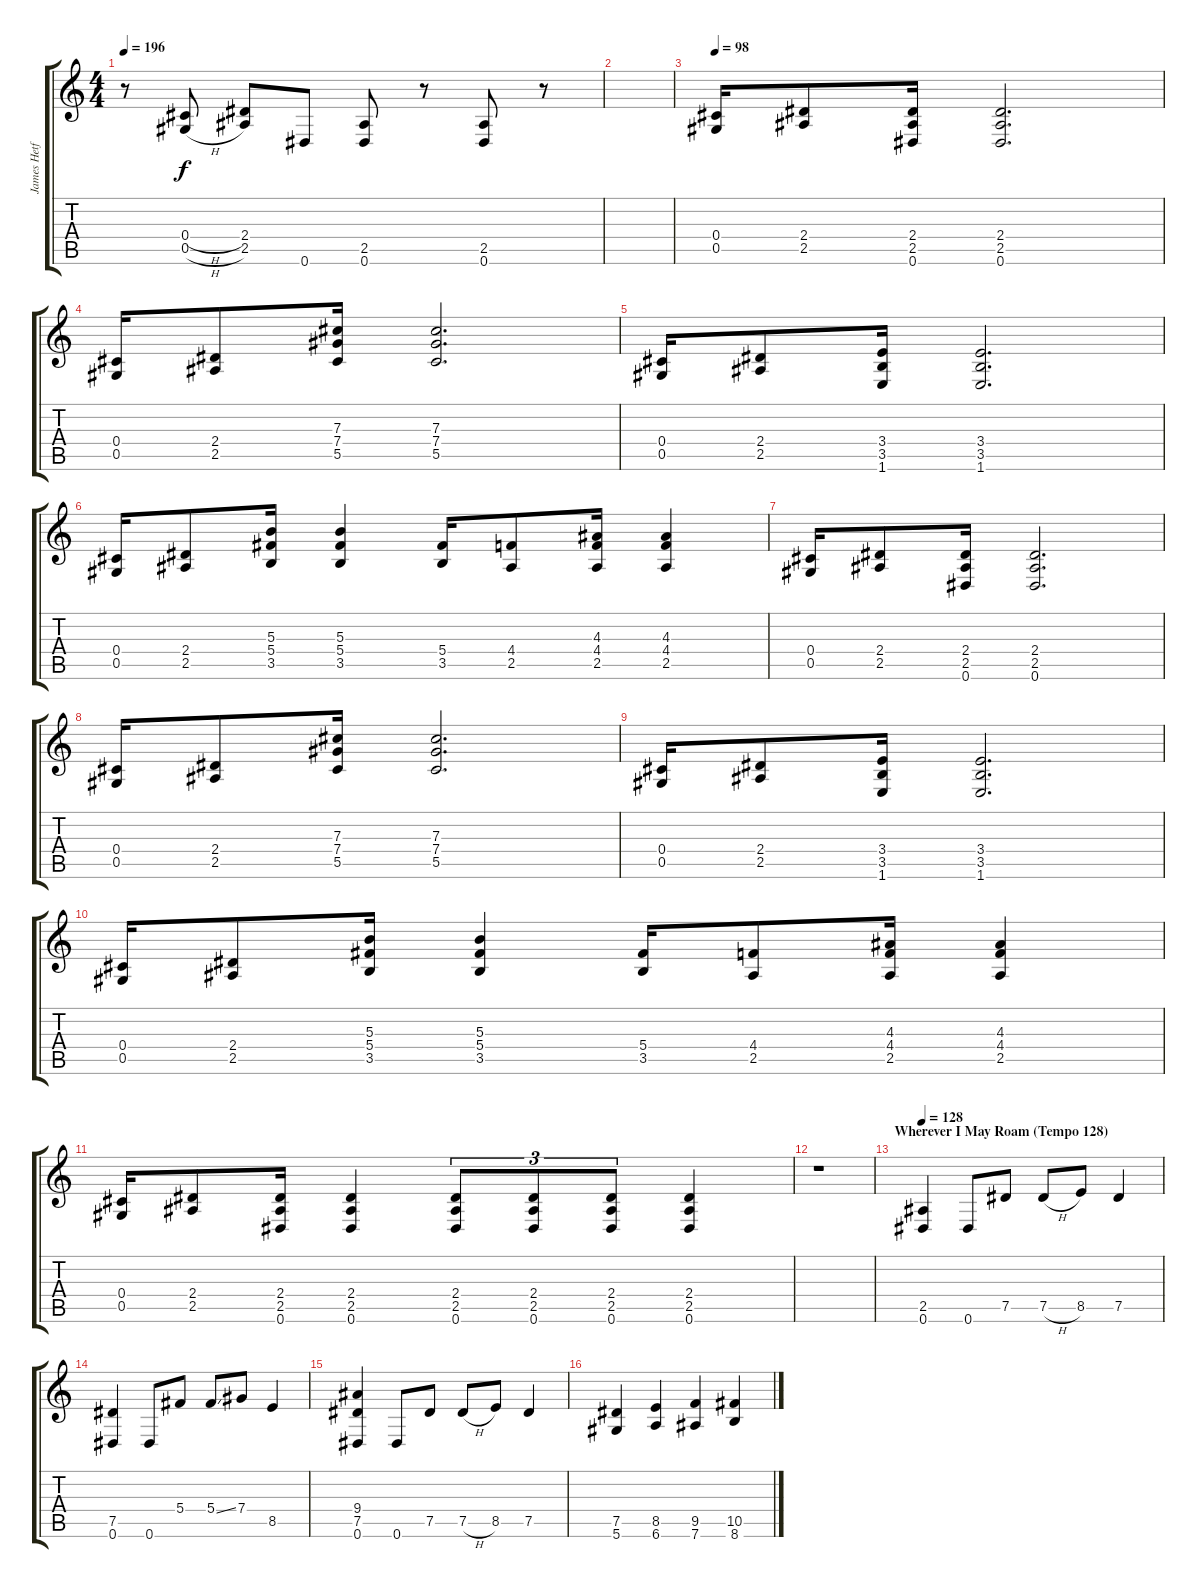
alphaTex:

\track ("James Hetfield (Distortion Guitar)" "James Hetf") {instrument distortionguitar}
\staff {score tabs}
\tuning (Eb4 Bb3 Gb3 Db3 Ab2 Eb2) {hide}
\ts (4 4)
\tempo 196
\clef g2
\ks c
r.8{dy f} (0.4{h} 0.5{h}).8 (2.4 2.5).8 0.6.8 (2.5 0.6).8 r.8 (2.5 0.6).8 r.8 |
|
\tempo 98
(0.4 0.5).16 (2.4 2.5).8 (2.4 2.5 0.6).16 (2.4 2.5 0.6).2{d} |
(0.4 0.5).16 (2.4 2.5).8 (7.3 7.4 5.5).16 (7.3 7.4 5.5).2{d} |
(0.4 0.5).16 (2.4 2.5).8 (3.4 3.5 1.6).16 (3.4 3.5 1.6).2{d} |
(0.4 0.5).16 (2.4 2.5).8 (5.3 5.4 3.5).16 (5.3 5.4 3.5).4 (5.4 3.5).16 (4.4 2.5).8 (4.3 4.4 2.5).16 (4.3 4.4 2.5).4 |
(0.4 0.5).16 (2.4 2.5).8 (2.4 2.5 0.6).16 (2.4 2.5 0.6).2{d} |
(0.4 0.5).16 (2.4 2.5).8 (7.3 7.4 5.5).16 (7.3 7.4 5.5).2{d} |
(0.4 0.5).16 (2.4 2.5).8 (3.4 3.5 1.6).16 (3.4 3.5 1.6).2{d} |
(0.4 0.5).16 (2.4 2.5).8 (5.3 5.4 3.5).16 (5.3 5.4 3.5).4 (5.4 3.5).16 (4.4 2.5).8 (4.3 4.4 2.5).16 (4.3 4.4 2.5).4 |
(0.4 0.5).16 (2.4 2.5).8 (2.4 2.5 0.6).16 (2.4 2.5 0.6).4 (2.4 2.5 0.6).8{tu (3 2)} (2.4 2.5 0.6).8{tu (3 2)} (2.4 2.5 0.6).8{tu (3 2)} (2.4 2.5 0.6).4 |
r.1 |
\section ("" "Wherever I May Roam (Tempo 128)")
\tempo 128
(2.5 0.6).4 0.6.8 7.5.8 7.5{h}.8 8.5.8 7.5.4 |
(7.5 0.6).4 0.6.8 5.4.8 5.4{ss}.8 7.4.8 8.5.4 |
(9.4 7.5 0.6).4 0.6.8 7.5.8 7.5{h}.8 8.5.8 7.5.4 |
(7.5 5.6).4 (8.5 6.6).4 (9.5 7.6).4 (10.5 8.6).4
